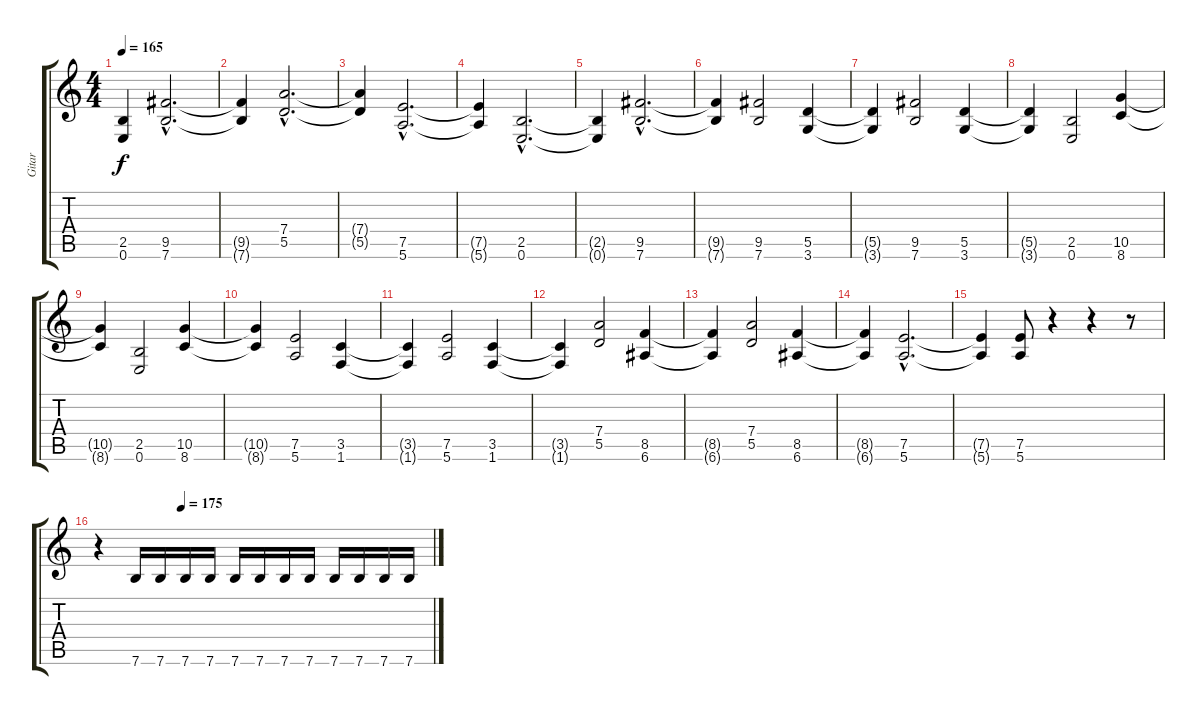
\track ("Gitar" "Gitar") {instrument distortionguitar}
\staff {score tabs}
\tuning (E4 B3 G3 D3 A2 E2) {hide}
\ts (4 4)
\tempo 165
\clef g2
\ks c
(2.5{t} 0.6{t}).4{dy f} (9.5{hac} 7.6{hac}).2{d} |
(9.5{t} 7.6{t}).4 (7.4{hac} 5.5{hac}).2{d} |
(7.4{t} 5.5{t}).4 (7.5{hac} 5.6{hac}).2{d} |
(7.5{t} 5.6{t}).4 (2.5{hac} 0.6{hac}).2{d} |
(2.5{t} 0.6{t}).4 (9.5{hac} 7.6{hac}).2{d} |
(9.5{t} 7.6{t}).4 (9.5 7.6).2 (5.5 3.6).4 |
(5.5{t} 3.6{t}).4 (9.5 7.6).2 (5.5 3.6).4 |
(5.5{t} 3.6{t}).4 (2.5 0.6).2 (10.5 8.6).4 |
(10.5{t} 8.6{t}).4 (2.5 0.6).2 (10.5 8.6).4 |
(10.5{t} 8.6{t}).4 (7.5 5.6).2 (3.5 1.6).4 |
(3.5{t} 1.6{t}).4 (7.5 5.6).2 (3.5 1.6).4 |
(3.5{t} 1.6{t}).4 (7.4 5.5).2 (8.5 6.6).4 |
(8.5{t} 6.6{t}).4 (7.4 5.5).2 (8.5 6.6).4 |
(8.5{t} 6.6{t}).4 (7.5{hac} 5.6{hac}).2{d} |
(7.5{t} 5.6{t}).4 (7.5 5.6).8 r.4 r.4 r.8 |
\section ("" "")
\tempo (175 0.25)
r.4 7.6.16 7.6.16 7.6.16 7.6.16 7.6.16 7.6.16 7.6.16 7.6.16 7.6.16 7.6.16 7.6.16 7.6.16
